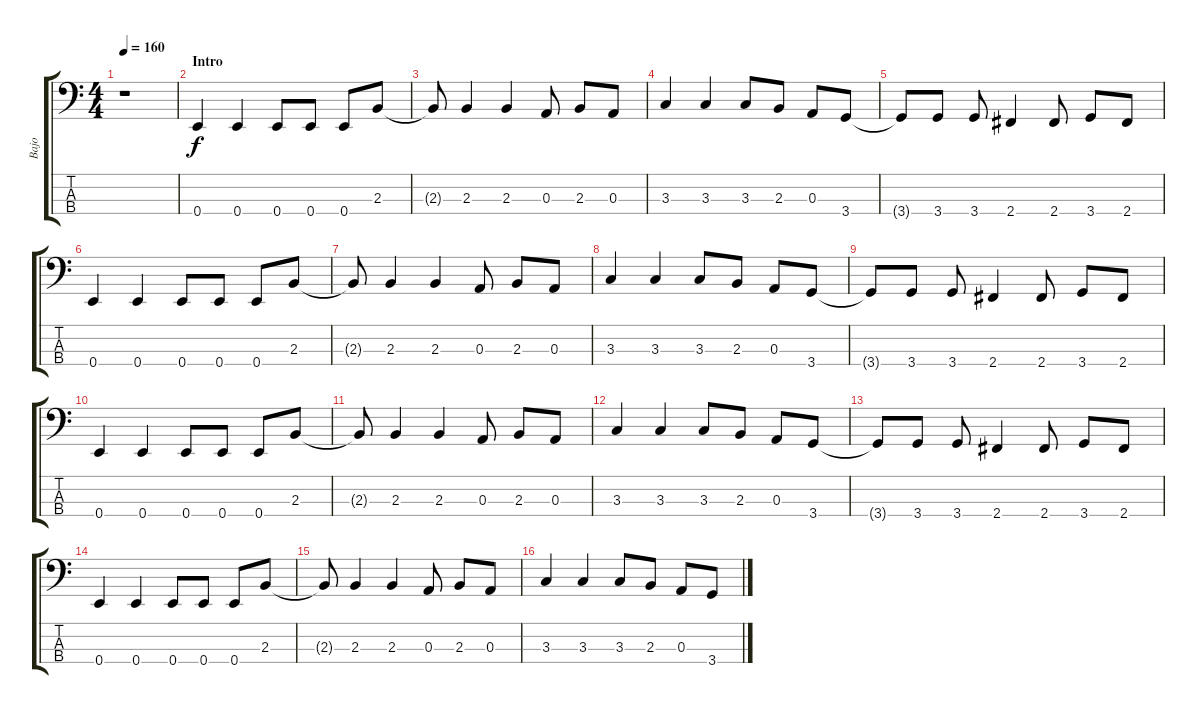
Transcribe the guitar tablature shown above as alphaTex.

\track ("Bajo" "Bajo") {instrument electricbassfinger}
\staff {score tabs}
\tuning (G2 D2 A1 E1) {hide}
\ts (4 4)
\tempo 160
\clef f4
\ks c
r.1{dy f instrument electricbassfinger} |
\section ("" "Intro")
0.4.4 0.4.4 0.4.8 0.4.8 0.4.8 2.3.8 |
2.3{t}.8 2.3.4 2.3.4 0.3.8 2.3.8 0.3.8 |
3.3.4 3.3.4 3.3.8 2.3.8 0.3.8 3.4.8 |
3.4{t}.8 3.4.8 3.4.8 2.4.4 2.4.8 3.4.8 2.4.8 |
0.4.4 0.4.4 0.4.8 0.4.8 0.4.8 2.3.8 |
2.3{t}.8 2.3.4 2.3.4 0.3.8 2.3.8 0.3.8 |
3.3.4 3.3.4 3.3.8 2.3.8 0.3.8 3.4.8 |
3.4{t}.8 3.4.8 3.4.8 2.4.4 2.4.8 3.4.8 2.4.8 |
0.4.4 0.4.4 0.4.8 0.4.8 0.4.8 2.3.8 |
2.3{t}.8 2.3.4 2.3.4 0.3.8 2.3.8 0.3.8 |
3.3.4 3.3.4 3.3.8 2.3.8 0.3.8 3.4.8 |
3.4{t}.8 3.4.8 3.4.8 2.4.4 2.4.8 3.4.8 2.4.8 |
0.4.4 0.4.4 0.4.8 0.4.8 0.4.8 2.3.8 |
2.3{t}.8 2.3.4 2.3.4 0.3.8 2.3.8 0.3.8 |
3.3.4 3.3.4 3.3.8 2.3.8 0.3.8 3.4.8
